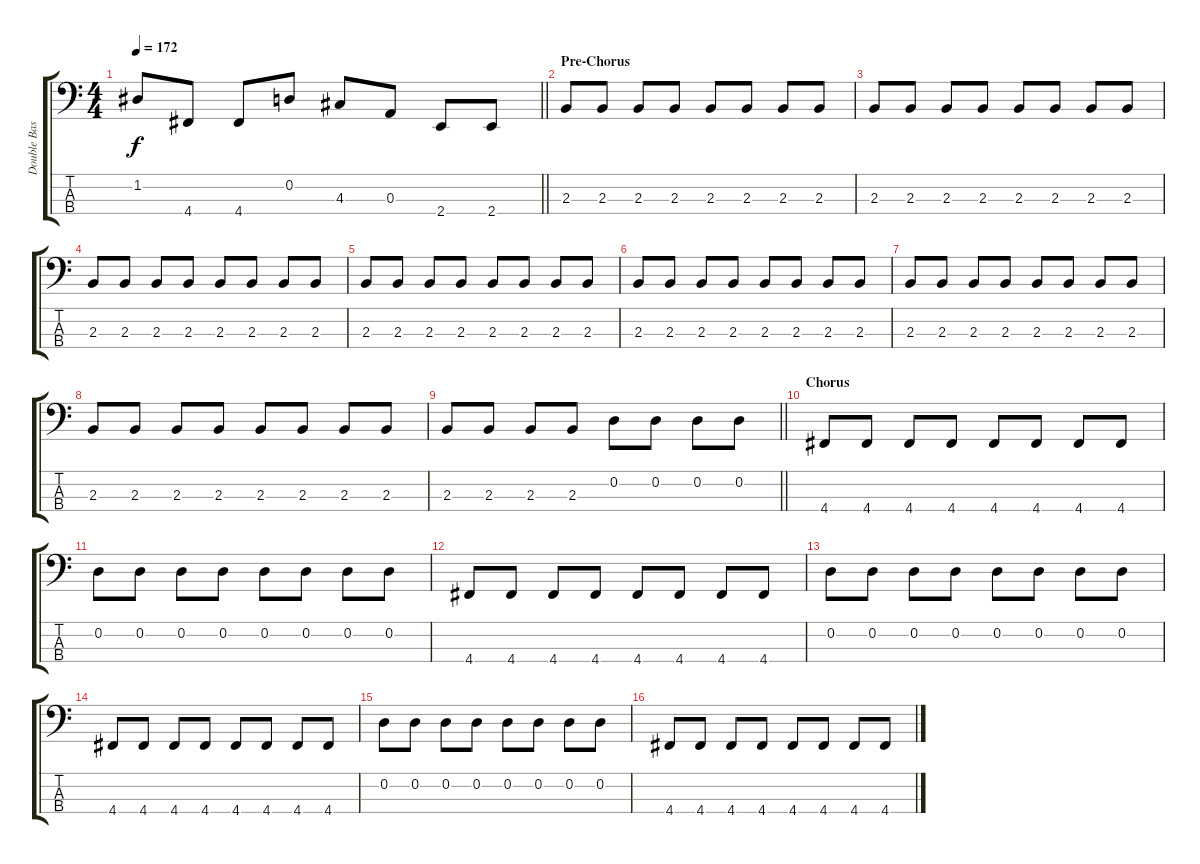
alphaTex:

\track ("Double Bass" "Double Bas") {instrument acousticbass}
\staff {score tabs}
\tuning (G2 D2 A1 D1) {hide}
\ts (4 4)
\tempo 172
\clef f4
\barLineRight lightlight
\ks c
1.2.8{dy f} 4.4.8 4.4.8 0.2.8 4.3.8 0.3.8 2.4.8 2.4.8 |
\section ("" "Pre-Chorus")
2.3.8 2.3.8 2.3.8 2.3.8 2.3.8 2.3.8 2.3.8 2.3.8 |
2.3.8 2.3.8 2.3.8 2.3.8 2.3.8 2.3.8 2.3.8 2.3.8 |
2.3.8 2.3.8 2.3.8 2.3.8 2.3.8 2.3.8 2.3.8 2.3.8 |
2.3.8 2.3.8 2.3.8 2.3.8 2.3.8 2.3.8 2.3.8 2.3.8 |
2.3.8 2.3.8 2.3.8 2.3.8 2.3.8 2.3.8 2.3.8 2.3.8 |
2.3.8 2.3.8 2.3.8 2.3.8 2.3.8 2.3.8 2.3.8 2.3.8 |
2.3.8 2.3.8 2.3.8 2.3.8 2.3.8 2.3.8 2.3.8 2.3.8 |
\barLineRight lightlight
2.3.8 2.3.8 2.3.8 2.3.8 0.2.8 0.2.8 0.2.8 0.2.8 |
\section ("" "Chorus")
4.4.8 4.4.8 4.4.8 4.4.8 4.4.8 4.4.8 4.4.8 4.4.8 |
0.2.8 0.2.8 0.2.8 0.2.8 0.2.8 0.2.8 0.2.8 0.2.8 |
4.4.8 4.4.8 4.4.8 4.4.8 4.4.8 4.4.8 4.4.8 4.4.8 |
0.2.8 0.2.8 0.2.8 0.2.8 0.2.8 0.2.8 0.2.8 0.2.8 |
4.4.8 4.4.8 4.4.8 4.4.8 4.4.8 4.4.8 4.4.8 4.4.8 |
0.2.8 0.2.8 0.2.8 0.2.8 0.2.8 0.2.8 0.2.8 0.2.8 |
4.4.8 4.4.8 4.4.8 4.4.8 4.4.8 4.4.8 4.4.8 4.4.8
